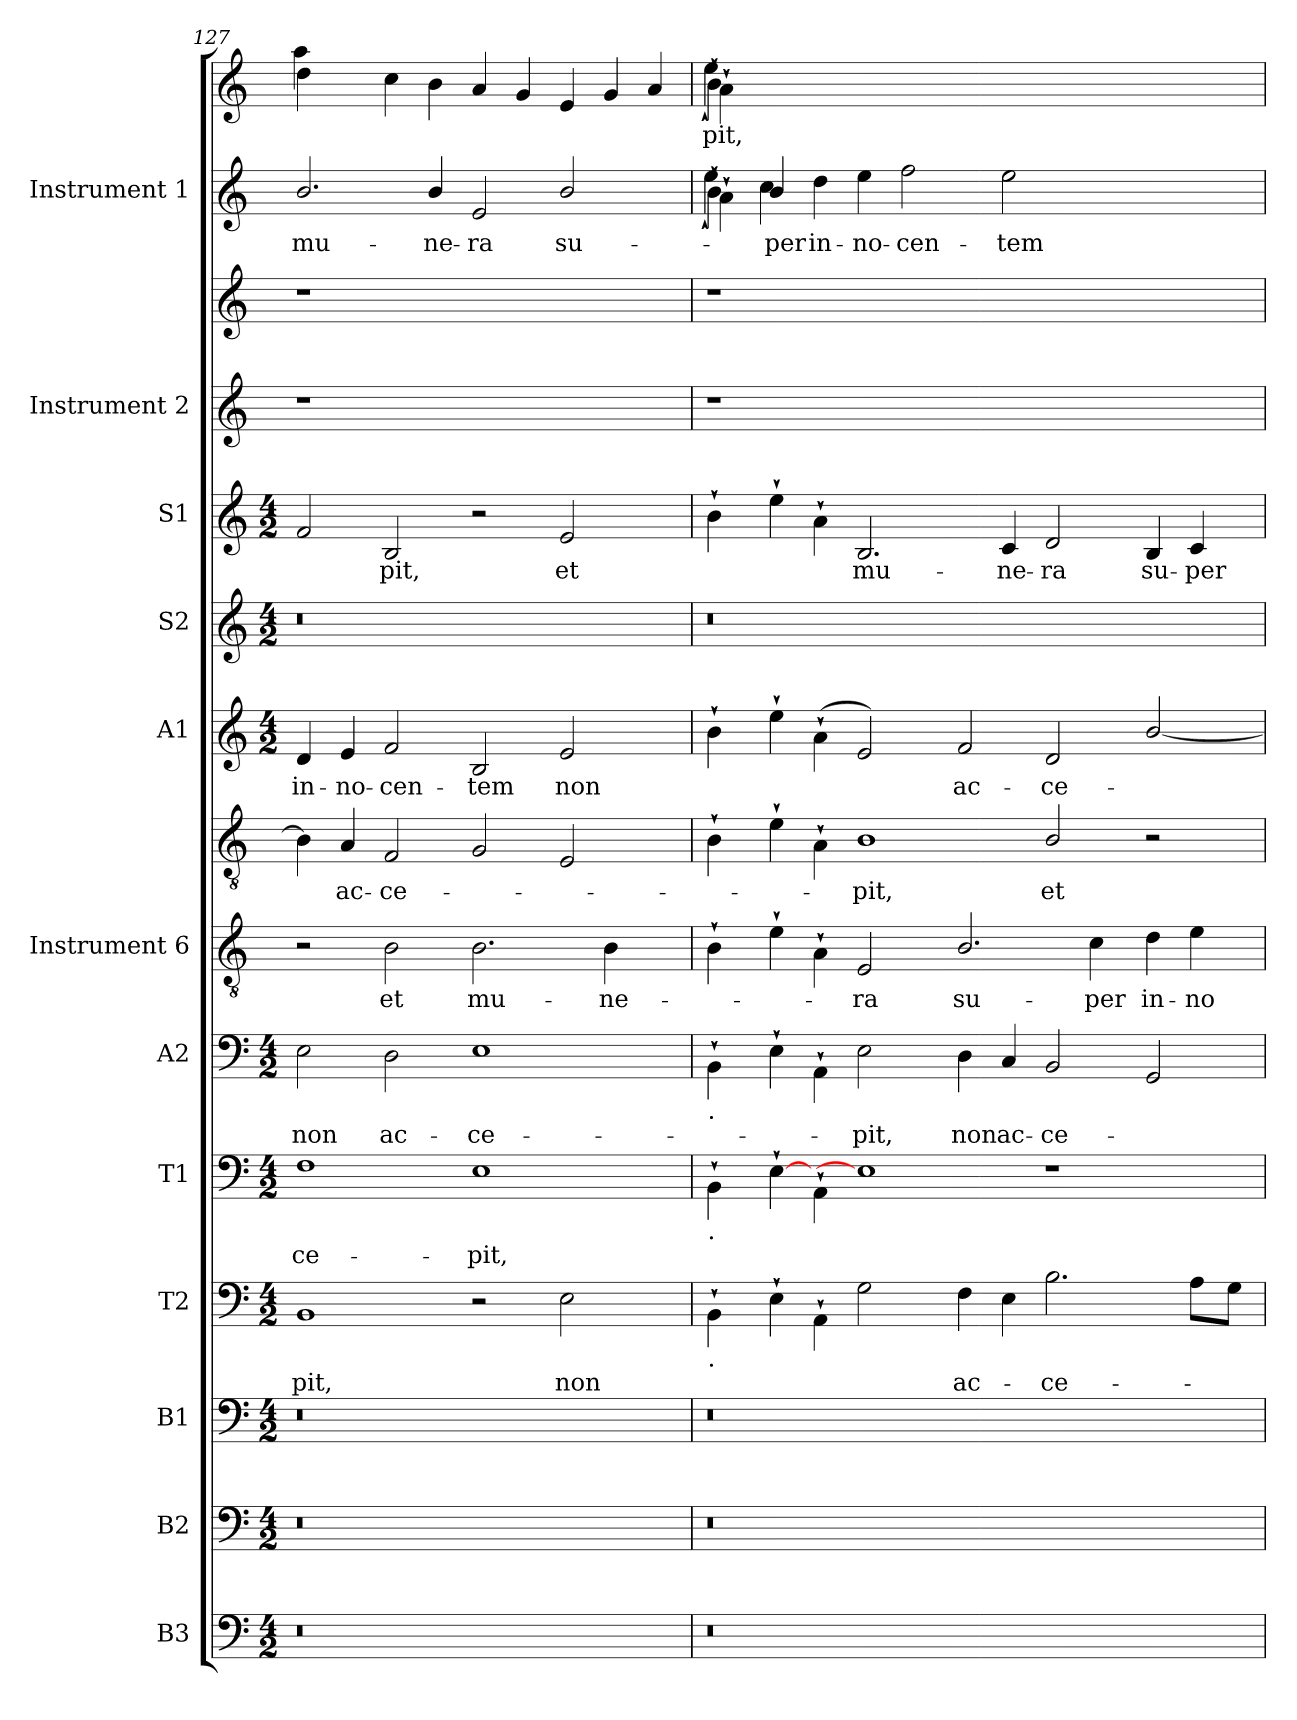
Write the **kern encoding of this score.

**kern	**kern	**kern	**kern	**text	**kern	**text	**kern	**text	**kern	**text	**kern	**text	**kern	**text	**kern	**kern	**text	**kern	**kern	**kern	**text	**kern	**text
*part12	*part11	*part10	*part9	*part9	*part8	*part8	*part7	*part7	*part6	*part6	*part6	*part6	*part5	*part5	*part4	*part3	*part3	*part2	*part2	*part1	*part1	*part1	*part1
*staff15	*staff14	*staff13	*staff12	*staff12	*staff11	*staff11	*staff10	*staff10	*staff9	*staff9	*staff8	*staff8	*staff7	*staff7	*staff6	*staff5	*staff5	*staff4	*staff3	*staff2	*staff2	*staff1	*staff1
*I"B3	*I"B2	*I"B1	*I"T2	*	*I"T1	*	*I"A2	*	*I"Instrument 6	*	*	*	*I"A1	*	*I"S2	*I"S1	*	*I"Instrument 2	*	*I"Instrument 1	*	*	*
*clefF4	*clefF4	*clefF4	*clefF4	*	*clefF4	*	*clefF4	*	*clefGv2	*	*clefGv2	*	*clefG2	*	*clefG2	*clefG2	*	*clefG2	*clefG2	*clefG2	*	*clefG2	*
*	*	*	*	*	*k[]	*	*	*	*	*	*	*	*k[]	*	*	*	*	*	*	*k[]	*	*k[]	*
*	*	*	*	*	*C:	*	*	*	*	*	*	*	*C:	*	*	*	*	*	*	*C:	*	*C:	*
*M4/2	*M4/2	*M4/2	*M4/2	*	*M4/2	*	*M4/2	*	*	*	*	*	*M4/2	*	*M4/2	*M4/2	*	*	*	*	*	*	*
=127	=127	=127	=127	=127	=127	=127	=127	=127	=127	=127	=127	=127	=127	=127	=127	=127	=127	=127	=127	=127	=127	=127	=127
!	!	!	!	!LO:LY:b:cj	!	!LO:LY:b:rj	!	!LO:LY:b:cj	!	!	!	!	!	!LO:LY:b:rj	!	!	!	!	!	!	!LO:LY:b:cj	!	!
*	*	*	*	*	*	*	*	*	*	*	*	*	*	*	*	*	*	*	*	*	*	*^	*
0r	0r	0r	1BB	-pit,	1F	-ce-	2E\	non	2r	.	4B\]	.	4d/	in-	0r	2f/	.	1r	1r	2.b/	mu-	4dd\	4aa\	.
!	!	!	!	!	!	!	!	!	!	!	!	!LO:LY:b:rj	!	!LO:LY:b:rj	!	!	!	!	!	!	!	!	!	!
.	.	.	.	.	.	.	.	.	.	.	4A/	ac-	4e/	-no-	.	.	.	.	.	.	.	4ryy	0ryy	.
!	!	!	!	!	!	!	!	!LO:LY:b:rj	!	!LO:LY:b:cj	!	!LO:LY:b:rj	!	!LO:LY:b:cj	!	!	!LO:LY:b:cj	!	!	!	!	!	!	!
.	.	.	.	.	.	.	2D\	ac-	2B\	-et	2F/	-ce-	2f/	-cen-	.	2B/	-pit,	.	.	.	.	4cc\	.	.
!	!	!	!	!	!	!	!	!	!	!	!	!	!	!	!	!	!	!	!	!	!LO:LY:b:rj	!	!	!
.	.	.	.	.	.	.	.	.	.	.	.	.	.	.	.	.	.	.	.	4b/	-ne-	4b\	.	.
!	!	!	!	!	!	!LO:LY:b:cj	!	!LO:LY:b:rj	!	!LO:LY:b:cj	!	!	!	!LO:LY:b:cj	!	!	!	!	!	!	!LO:LY:b:cj	!	!	!
.	.	.	2r	.	1E	-pit,	1E	-ce-	2.B\	mu-	2G/	.	2B/	-tem	.	2r	.	1ryy	1ryy	2e/	-ra	4a/	.	.
.	.	.	.	.	.	.	.	.	.	.	.	.	.	.	.	.	.	.	.	.	.	4g/	.	.
!	!	!	!	!LO:LY:b:cj	!	!	!	!	!	!	!	!	!	!LO:LY:b:cj	!	!	!LO:LY:b:cj	!	!	!	!LO:LY:b:rj	!	!	!
.	.	.	2E\	non	.	.	.	.	.	.	2E/	.	2e/	non	.	2e/	et	.	.	2b/	su-	4e/	.	.
!	!	!	!	!	!	!	!	!	!	!LO:LY:b:rj	!	!	!	!	!	!	!	!	!	!	!	!	!	!
.	.	.	.	.	.	.	.	.	4B\	-ne-	.	.	.	.	.	.	.	.	.	.	.	4g/	.	.
4ryy	4ryy	4ryy	4ryy	.	4ryy	.	4ryy	.	4ryy	.	4ryy	.	4ryy	.	4ryy	4ryy	.	4ryy	4ryy	4ryy	.	4a/	.	.
!!LO:PB:g=z
=128	=128	=128	=128	=128	=128	=128	=128	=128	=128	=128	=128	=128	=128	=128	=128	=128	=128	=128	=128	=128	=128	=128	=128	=128
*	*	*	*	*	*	*	*	*	*	*	*	*	*	*	*	*	*	*	*	*^	*	*	*^	*
*	*	*	*	*	*	*	*	*	*	*	*	*	*	*	*	*	*	*	*	*	*^	*	*	*	*	*
!	!	!	!	!	!	!	!LO:TX:b:t=.	!	!	!	!	!	!	!	!	!	!	!	!	!	!	!	!	!	!	!	!
!	!	!	!	!	!LO:TX:b:t=.	!	!	!	!	!	!	!	!	!	!	!	!	!	!	!	!	!	!	!	!	!	!
!	!	!	!LO:TX:b:t=.	!	!	!	!	!	!	!	!	!	!	!	!	!	!	!	!	!	!	!	!	!	!	!	!
!	!	!	!	!	!	!	!	!	!	!	!	!	!	!	!	!	!	!	!	!	!	!	!	!	!	!	!LO:LY:b
*	*	*	*	*	*	*	*	*	*	*	*	*	*	*	*	*	*	*	*	*	*	*	*	*	*	*^	*
0r	0r	0r	4BB`<\	.	4BB`<\	.	4BB`<\	.	4B`<\	.	4B`<\	.	4b`<\	.	0r	4b`<\	.	1r	1r	4b`<\	4ee`<\	4a`<\	.	4b`<\	4ee`<\	4a`<\	16ryy	pit,
.	.	.	.	.	.	.	.	.	.	.	.	.	.	.	.	.	.	.	.	.	.	.	.	.	.	.	64ryy	.
.	.	.	.	.	.	.	.	.	.	.	.	.	.	.	.	.	.	.	.	.	.	.	.	.	.	.	1ryy	.
!	!	!	!	!	!	!	!	!	!	!	!	!	!	!	!	!	!	!	!	!	!	!	!LO:LY:b:cj	!	!	!	!	!
.	.	.	4E`<\	.	[<4E`<\	.	4E`<\	.	4e`<\	.	4e`<\	.	4ee`<\	.	.	4ee`<\	.	.	.	4b/	4cc\	2.ryy	-per	0ryy	0ryy	0ryy	.	.
!	!	!	!	!	!	!	!	!	!	!	!	!	!	!	!	!	!	!	!	!	!	!	!LO:LY:b:rj	!	!	!	!	!
.	.	.	4AA`<\	.	4AA`<\	.	4AA`<\	.	4A`<\	.	4A`<\	.	(<4a`<\	.	.	4a`<\	.	.	.	4dd\	2.ryy	.	in-	.	.	.	.	.
!	!	!	!	!	!	!	!	!LO:LY:b:cj	!	!LO:LY:b:cj	!	!LO:LY:b:cj	!	!	!	!	!LO:LY:b:cj	!	!	!	!	!	!LO:LY:b:rj	!	!	!	!	!
.	.	.	2G\	.	1E]	.	2E\	-pit,	2E/	-ra	1B	-pit,	2e/)	.	.	2.B/	mu-	.	.	4ee\	.	.	-no-	.	.	.	.	.
!	!	!	!	!	!	!	!	!	!	!	!	!	!	!	!	!	!	!	!	!	!	!	!LO:LY:b:cj	!	!	!	!	!
.	.	.	.	.	.	.	.	.	.	.	.	.	.	.	.	.	.	1..ryy	1..ryy	2ff\	.	1..ryy	-cen-	.	.	.	.	.
.	.	.	.	.	.	.	.	.	.	.	.	.	.	.	.	.	.	.	.	.	.	.	.	.	.	.	1ryy	.
!	!	!	!	!LO:LY:b:rj	!	!	!	!LO:LY:b:cj	!	!LO:LY:b:rj	!	!	!	!LO:LY:b:rj	!	!	!	!	!	!	!	!	!	!	!	!	!	!
.	.	.	4F\	ac-	.	.	4D\	non	2.B/	su-	.	.	2f/	ac-	.	.	.	.	.	.	1.ryy	.	.	.	.	.	.	.
!	!	!	!	!	!	!	!	!LO:LY:b:rj	!	!	!	!	!	!	!	!	!LO:LY:b:rj	!	!	!	!	!	!LO:LY:b:cj	!	!	!	!	!
.	.	.	4E\	.	.	.	4C/	ac-	.	.	.	.	.	.	.	4c/	-ne-	.	.	2ee\	.	.	-tem	.	.	.	.	.
!	!	!	!	!LO:LY:b:rj	!LO:N:vis=1	!	!	!LO:LY:b:rj	!	!	!	!LO:LY:b:cj	!	!LO:LY:b:rj	!	!	!LO:LY:b:cj	!	!	!	!	!	!	!	!	!	!	!
.	.	.	2.B\	-ce-	2.r	.	2BB/	-ce-	.	.	2B/	et	2d/	-ce-	.	2d/	-ra	.	.	.	.	.	.	.	.	.	.	.
!	!	!	!	!	!	!	!	!	!	!LO:LY:b:cj	!	!	!	!	!	!	!	!	!	!	!	!	!	!	!	!	!	!
2.ryy	2.ryy	2.ryy	.	.	.	.	.	.	4c\	-per	.	.	.	.	2.ryy	.	.	.	.	2.ryy	.	.	.	.	.	.	.	.
.	.	.	.	.	.	.	.	.	.	.	.	.	.	.	.	.	.	.	.	.	.	.	.	.	.	.	2ryy	.
!	!	!	!	!	!	!	!	!	!	!LO:LY:b:rj	!	!	!	!	!	!	!LO:LY:b:rj	!	!	!	!	!	!	!	!	!	!	!
.	.	.	.	.	.	.	2GG/	.	4d\	in-	2r	.	[<2b/	.	.	4B/	su-	.	.	.	.	.	.	2ryy	2ryy	2ryy	.	.
!	!	!	!	!	!	!	!	!	!	!LO:LY:b:rj	!	!	!	!	!	!	!LO:LY:b:cj	!	!	!	!	!	!	!	!	!	!	!
.	.	.	8A\L	.	4ryy	.	.	.	4e\	-no-	.	.	.	.	.	4c/	-per	.	.	.	.	.	.	.	.	.	.	.
.	.	.	.	.	.	.	.	.	.	.	.	.	.	.	.	.	.	.	.	.	.	.	.	.	.	.	8ryy	.
.	.	.	8G\J	.	.	.	.	.	.	.	.	.	.	.	.	.	.	.	.	.	.	.	.	.	.	.	.	.
.	.	.	.	.	.	.	.	.	.	.	.	.	.	.	.	.	.	.	.	.	.	.	.	.	.	.	32.ryy	.
*	*	*	*	*	*	*	*	*	*	*	*	*	*	*	*	*	*	*	*	*v	*v	*v	*	*	*	*	*	*
*	*	*	*	*	*	*	*	*	*	*	*	*	*	*	*	*	*	*	*	*	*	*v	*v	*v	*v	*
=	=	=	=	=	=	=	=	=	=	=	=	=	=	=	=	=	=	=	=	=	=	=	=
*-	*-	*-	*-	*-	*-	*-	*-	*-	*-	*-	*-	*-	*-	*-	*-	*-	*-	*-	*-	*-	*-	*-	*-
